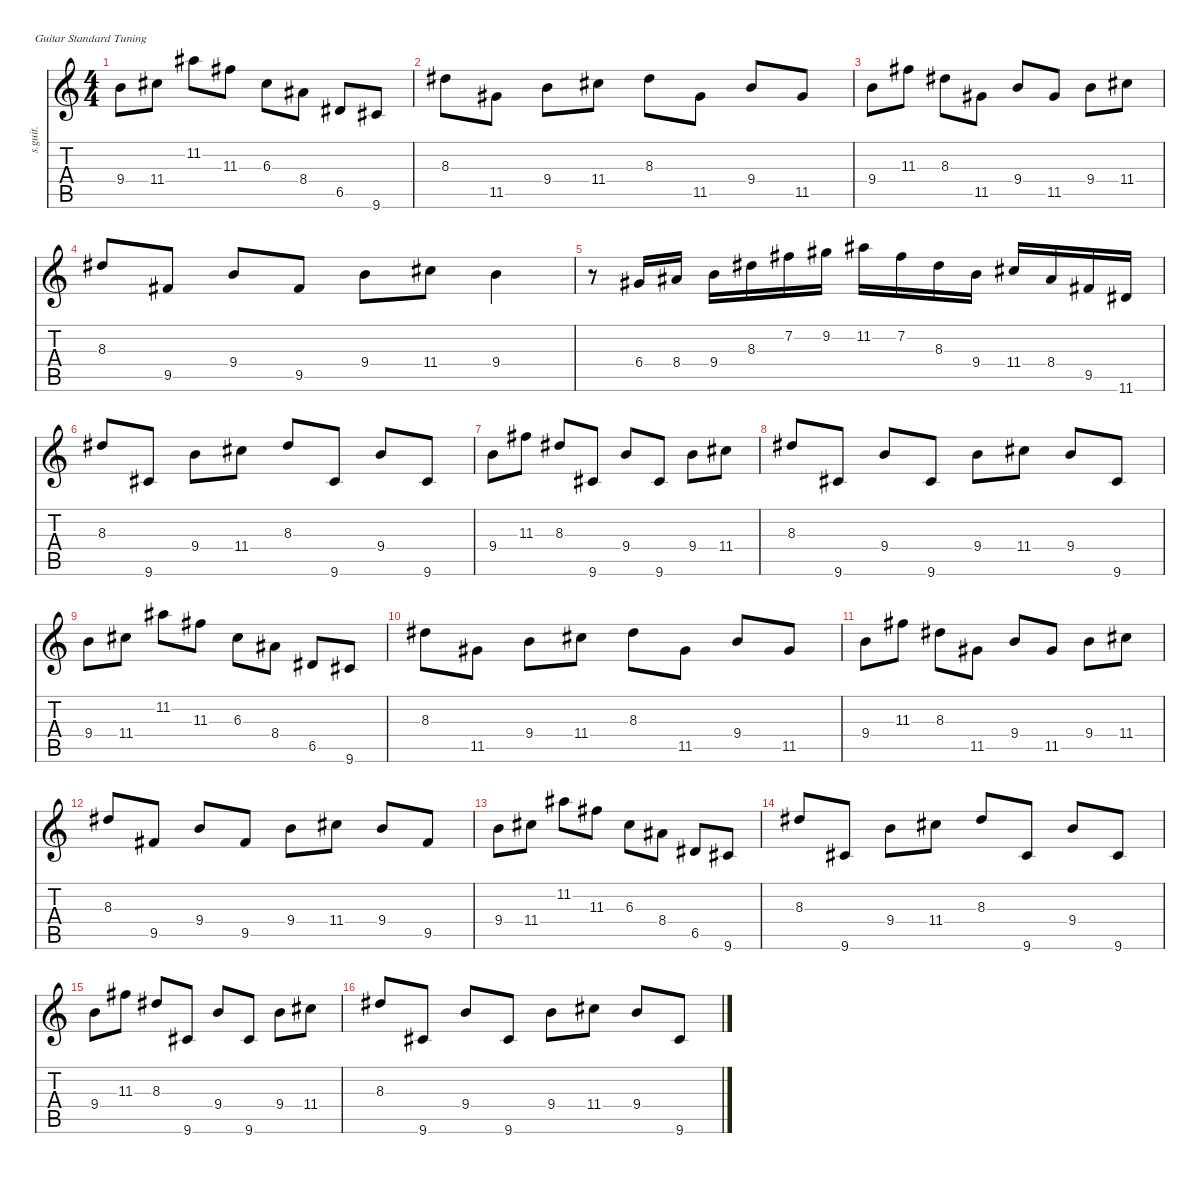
\defaultSystemsLayout 4
\hideDynamics
\bracketExtendMode nobrackets
\track ("Mario" "s.guit.") {instrument distortionguitar}
\staff {score tabs}
\tuning (E4 B3 G3 D3 A2 E2)
\ts (4 4)
\tempo (185 hide)
\clef g2
\ks c
9.4.8{dy f} 11.4{acc #}.8 11.2{acc #}.8 11.3{acc #}.8 6.3{acc #}.8 8.4{acc #}.8 6.5{acc #}.8 9.6{acc #}.8 |
8.3{acc #}.8 11.5{acc #}.8 9.4.8 11.4{acc #}.8 8.3{acc #}.8 11.5{acc #}.8 9.4.8 11.5{acc #}.8 |
9.4.8 11.3{acc #}.8 8.3{acc #}.8 11.5{acc #}.8 9.4.8 11.5{acc #}.8 9.4.8 11.4{acc #}.8 |
8.3{acc #}.8 9.5{acc #}.8 9.4.8 9.5{acc #}.8 9.4.8 11.4{acc #}.8 9.4.4 |
r.8 6.4{acc #}.16 8.4{acc #}.16 9.4.16 8.3{acc #}.16 7.2{acc #}.16 9.2{acc #}.16 11.2{acc #}.16 7.2{acc #}.16 8.3{acc #}.16 9.4.16 11.4{acc #}.16 8.4{acc #}.16 9.5{acc #}.16 11.6{acc #}.16 |
8.3{acc #}.8 9.6{acc #}.8 9.4.8 11.4{acc #}.8 8.3{acc #}.8 9.6{acc #}.8 9.4.8 9.6{acc #}.8 |
9.4.8 11.3{acc #}.8 8.3{acc #}.8 9.6{acc #}.8 9.4.8 9.6{acc #}.8 9.4.8 11.4{acc #}.8 |
8.3{acc #}.8 9.6{acc #}.8 9.4.8 9.6{acc #}.8 9.4.8 11.4{acc #}.8 9.4.8 9.6{acc #}.8 |
9.4.8 11.4{acc #}.8 11.2{acc #}.8 11.3{acc #}.8 6.3{acc #}.8 8.4{acc #}.8 6.5{acc #}.8 9.6{acc #}.8 |
8.3{acc #}.8 11.5{acc #}.8 9.4.8 11.4{acc #}.8 8.3{acc #}.8 11.5{acc #}.8 9.4.8 11.5{acc #}.8 |
9.4.8 11.3{acc #}.8 8.3{acc #}.8 11.5{acc #}.8 9.4.8 11.5{acc #}.8 9.4.8 11.4{acc #}.8 |
8.3{acc #}.8 9.5{acc #}.8 9.4.8 9.5{acc #}.8 9.4.8 11.4{acc #}.8 9.4.8 9.5{acc #}.8 |
9.4.8 11.4{acc #}.8 11.2{acc #}.8 11.3{acc #}.8 6.3{acc #}.8 8.4{acc #}.8 6.5{acc #}.8 9.6{acc #}.8 |
8.3{acc #}.8 9.6{acc #}.8 9.4.8 11.4{acc #}.8 8.3{acc #}.8 9.6{acc #}.8 9.4.8 9.6{acc #}.8 |
9.4.8 11.3{acc #}.8 8.3{acc #}.8 9.6{acc #}.8 9.4.8 9.6{acc #}.8 9.4.8 11.4{acc #}.8 |
8.3{acc #}.8 9.6{acc #}.8 9.4.8 9.6{acc #}.8 9.4.8 11.4{acc #}.8 9.4.8 9.6{acc #}.8
